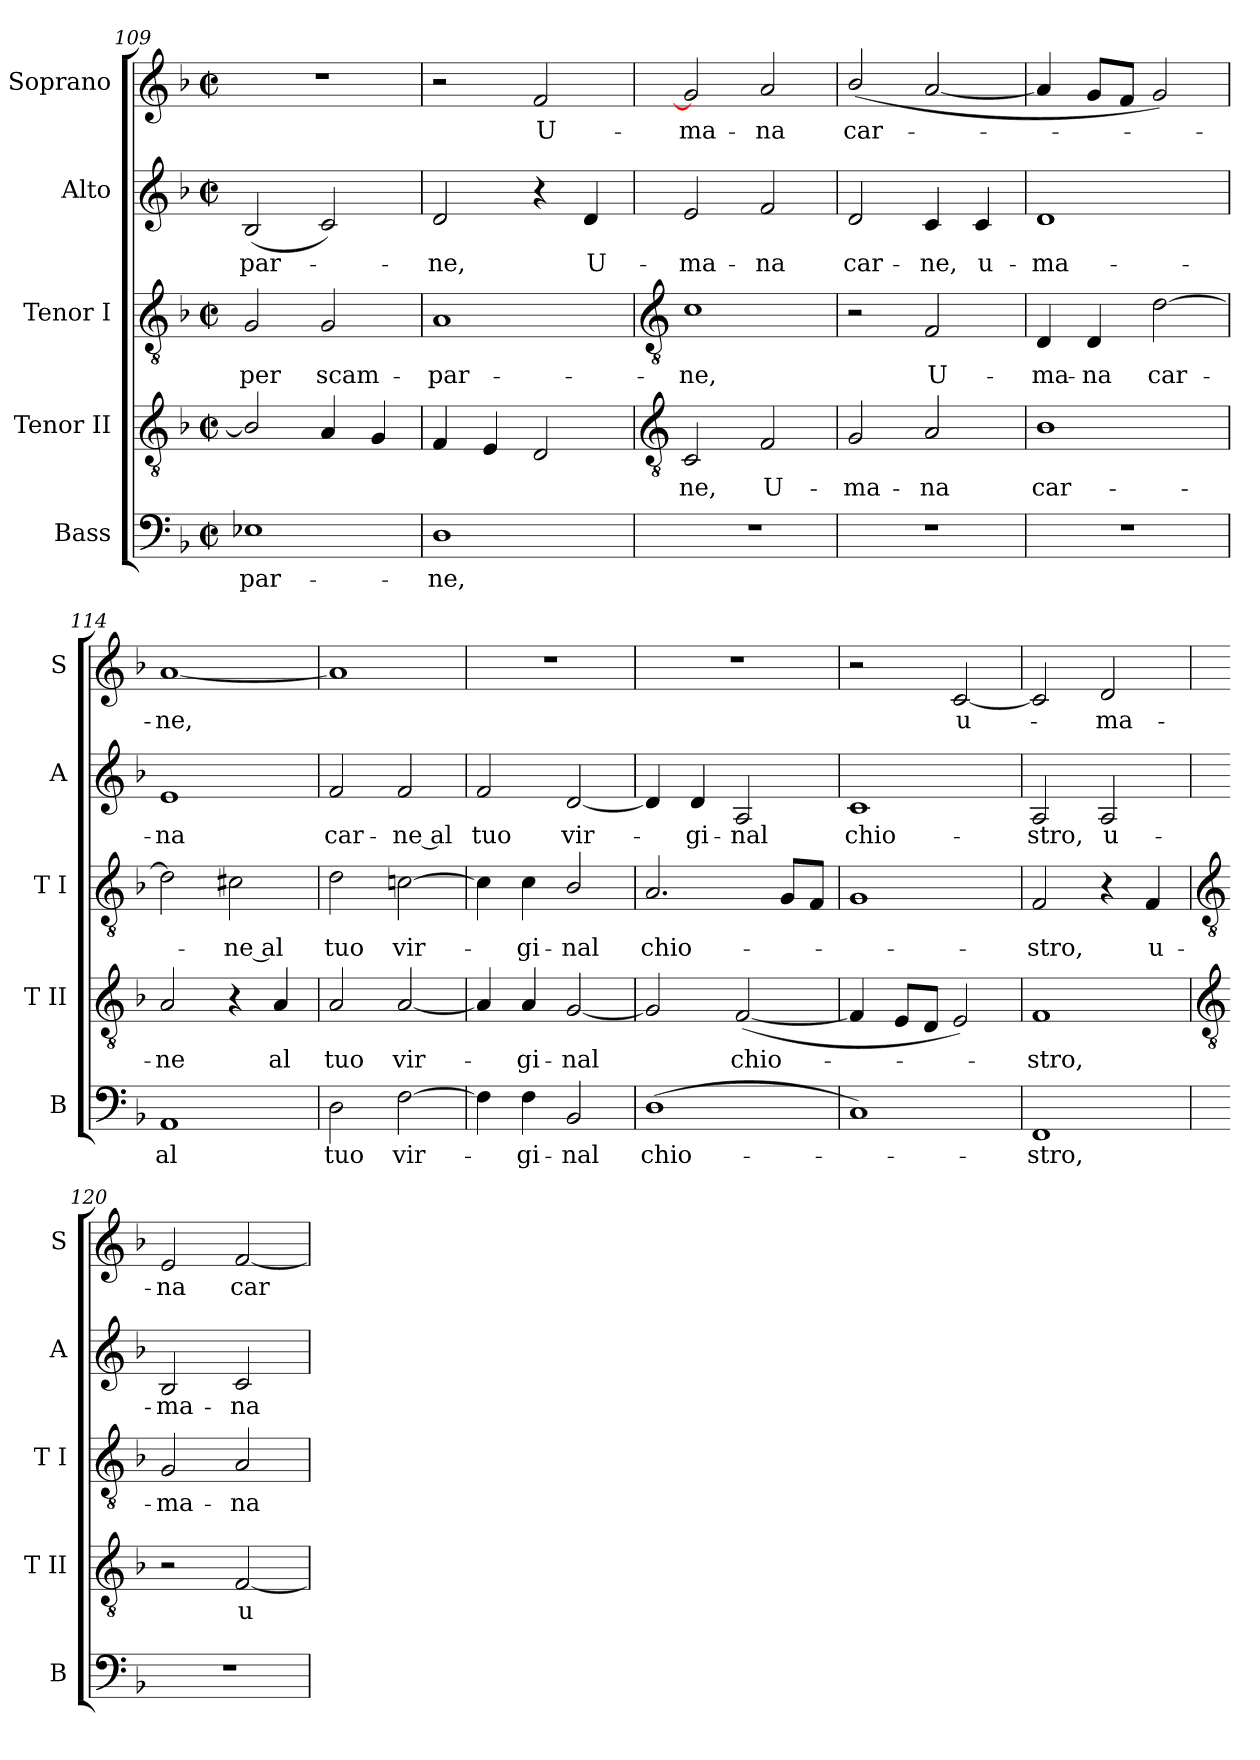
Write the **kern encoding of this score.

**kern	**text	**kern	**text	**kern	**text	**kern	**text	**kern	**text
*part5	*part5	*part4	*part4	*part3	*part3	*part2	*part2	*part1	*part1
*staff5	*staff5	*staff4	*staff4	*staff3	*staff3	*staff2	*staff2	*staff1	*staff1
*I"Bass	*	*I"Tenor II	*	*I"Tenor I	*	*I"Alto	*	*I"Soprano	*
*I'B	*	*I'T II	*	*I'T I	*	*I'A	*	*I'S	*
*clefF4	*	*clefGv2	*	*clefGv2	*	*clefG2	*	*clefG2	*
*k[b-]	*	*k[b-]	*	*k[b-]	*	*k[b-]	*	*k[b-]	*
*F:	*	*F:	*	*F:	*	*F:	*	*F:	*
*M2/2	*	*M2/2	*	*M2/2	*	*M2/2	*	*M2/2	*
*met(c|)	*	*met(c|)	*	*met(c|)	*	*met(c|)	*	*met(c|)	*
=109	=109	=109	=109	=109	=109	=109	=109	=109	=109
!	!LO:LY:b	!	!	!	!LO:LY:b	!	!LO:LY:b	!	!
1E-X	-par-	2B-/]	.	2G	per	(<2B-	-par-	1r	.
!	!	!	!	!	!LO:LY:b	!	!	!	!
.	.	4A	.	2G	scam-	2c)	.	.	.
.	.	4G	.	.	.	.	.	.	.
=110	=110	=110	=110	=110	=110	=110	=110	=110	=110
!	!LO:LY:b	!	!	!	!LO:LY:b	!	!LO:LY:b	!	!
1D	-ne,	4F	.	1A	-par-	2d	ne,	2r	.
.	.	4E	.	.	.	.	.	.	.
!	!	!	!	!	!	!	!	!	!LO:LY:b
.	.	2D	.	.	.	4r	.	2f	U-
!	!	!	!	!	!	!	!LO:LY:b	!	!
.	.	.	.	.	.	4d	U-	.	.
!!LO:LB:g=z
=111	=111	=111	=111	=111	=111	=111	=111	=111	=111
*	*	*clefGv2	*	*clefGv2	*	*	*	*	*
!	!	!	!LO:LY:b	!	!LO:LY:b	!	!LO:LY:b	!	!LO:LY:b
1r	.	2C	ne,	1c	-ne,	2e	-ma-	2g]	-ma-
!	!	!	!LO:LY:b	!	!	!	!LO:LY:b	!	!LO:LY:b
.	.	2F	U-	.	.	2f	-na	2a	-na
=112	=112	=112	=112	=112	=112	=112	=112	=112	=112
!	!	!	!LO:LY:b	!	!	!	!LO:LY:b	!	!LO:LY:b
1r	.	2G	-ma-	2r	.	2d	car-	(<2b-/	car-
!	!	!	!LO:LY:b	!	!LO:LY:b	!	!LO:LY:b	!	!
.	.	2A	-na	2F	U-	4c	-ne,	[2a	.
!	!	!	!	!	!	!	!LO:LY:b	!	!
.	.	.	.	.	.	4c	u-	.	.
=113	=113	=113	=113	=113	=113	=113	=113	=113	=113
!	!	!	!LO:LY:b	!	!LO:LY:b	!	!LO:LY:b	!	!
1r	.	1B-	car-	4D	-ma-	1d	-ma-	4a]	.
!	!	!	!	!	!LO:LY:b	!	!	!	!
.	.	.	.	4D	-na	.	.	8gL	.
.	.	.	.	.	.	.	.	8fJ	.
!	!	!	!	!	!LO:LY:b	!	!	!	!
.	.	.	.	[2d	car-	.	.	2g)	.
=114	=114	=114	=114	=114	=114	=114	=114	=114	=114
!	!LO:LY:b	!	!LO:LY:b	!	!	!	!LO:LY:b	!	!LO:LY:b
1AA	al	2A	-ne	2d]	.	1e	-na	[1a	ne,
!	!	!	!	!	!LO:LY:b	!	!	!	!
.	.	4r	.	2c#X	ne al	.	.	.	.
!	!	!	!LO:LY:b	!	!	!	!	!	!
.	.	4A	al	.	.	.	.	.	.
=115	=115	=115	=115	=115	=115	=115	=115	=115	=115
!	!LO:LY:b	!	!LO:LY:b	!	!LO:LY:b	!	!LO:LY:b	!	!
2D	tuo	2A	tuo	2d	tuo	2f	car-	1a]	.
!	!LO:LY:b	!	!LO:LY:b	!	!LO:LY:b	!	!LO:LY:b	!	!
[2F	vir-	[2A	vir-	[2cn	vir-	2f	-ne al	.	.
=116	=116	=116	=116	=116	=116	=116	=116	=116	=116
!	!	!	!	!	!	!	!LO:LY:b	!	!
4F]	.	4A]	.	4c]	.	2f	tuo	1r	.
!	!LO:LY:b	!	!LO:LY:b	!	!LO:LY:b	!	!	!	!
4F	gi-	4A	gi-	4c	gi-	.	.	.	.
!	!LO:LY:b	!	!LO:LY:b	!	!LO:LY:b	!	!LO:LY:b	!	!
2BB-	-nal	[2G	-nal	2B-/	-nal	[2d	vir-	.	.
=117	=117	=117	=117	=117	=117	=117	=117	=117	=117
!	!LO:LY:b	!	!	!	!LO:LY:b	!	!	!	!
(<1D	chio-	2G]	.	2.A	chio-	4d]	.	1r	.
!	!	!	!	!	!	!	!LO:LY:b	!	!
.	.	.	.	.	.	4d	gi-	.	.
!	!	!	!LO:LY:b	!	!	!	!LO:LY:b	!	!
.	.	(<[2F	chio-	.	.	2A	-nal	.	.
.	.	.	.	8GL	.	.	.	.	.
.	.	.	.	8FJ	.	.	.	.	.
=118	=118	=118	=118	=118	=118	=118	=118	=118	=118
!	!	!	!	!	!	!	!LO:LY:b	!	!
1C)	.	4F]	.	1G	.	1c	chio-	2r	.
.	.	8EL	.	.	.	.	.	.	.
.	.	8DJ	.	.	.	.	.	.	.
!	!	!	!	!	!	!	!	!	!LO:LY:b
.	.	2E)	.	.	.	.	.	[2c	u-
=119	=119	=119	=119	=119	=119	=119	=119	=119	=119
!	!LO:LY:b	!	!LO:LY:b	!	!LO:LY:b	!	!LO:LY:b	!	!
1FF	stro,	1F	stro,	2F	stro,	2A	-stro,	2c]	.
!	!	!	!	!	!	!	!LO:LY:b	!	!LO:LY:b
.	.	.	.	4r	.	2A	u-	2d	ma-
!	!	!	!	!	!LO:LY:b	!	!	!	!
.	.	.	.	4F	u-	.	.	.	.
!!LO:LB:g=z
=120	=120	=120	=120	=120	=120	=120	=120	=120	=120
*	*	*clefGv2	*	*clefGv2	*	*	*	*	*
!	!	!	!	!	!LO:LY:b	!	!LO:LY:b	!	!LO:LY:b
1r	.	2r	.	2G	-ma-	2B-	-ma-	2e	-na
!	!	!	!LO:LY:b	!	!LO:LY:b	!	!LO:LY:b	!	!LO:LY:b
.	.	[2F	u-	2A	-na	2c	-na	[2f	car-
=	=	=	=	=	=	=	=	=	=
*-	*-	*-	*-	*-	*-	*-	*-	*-	*-
